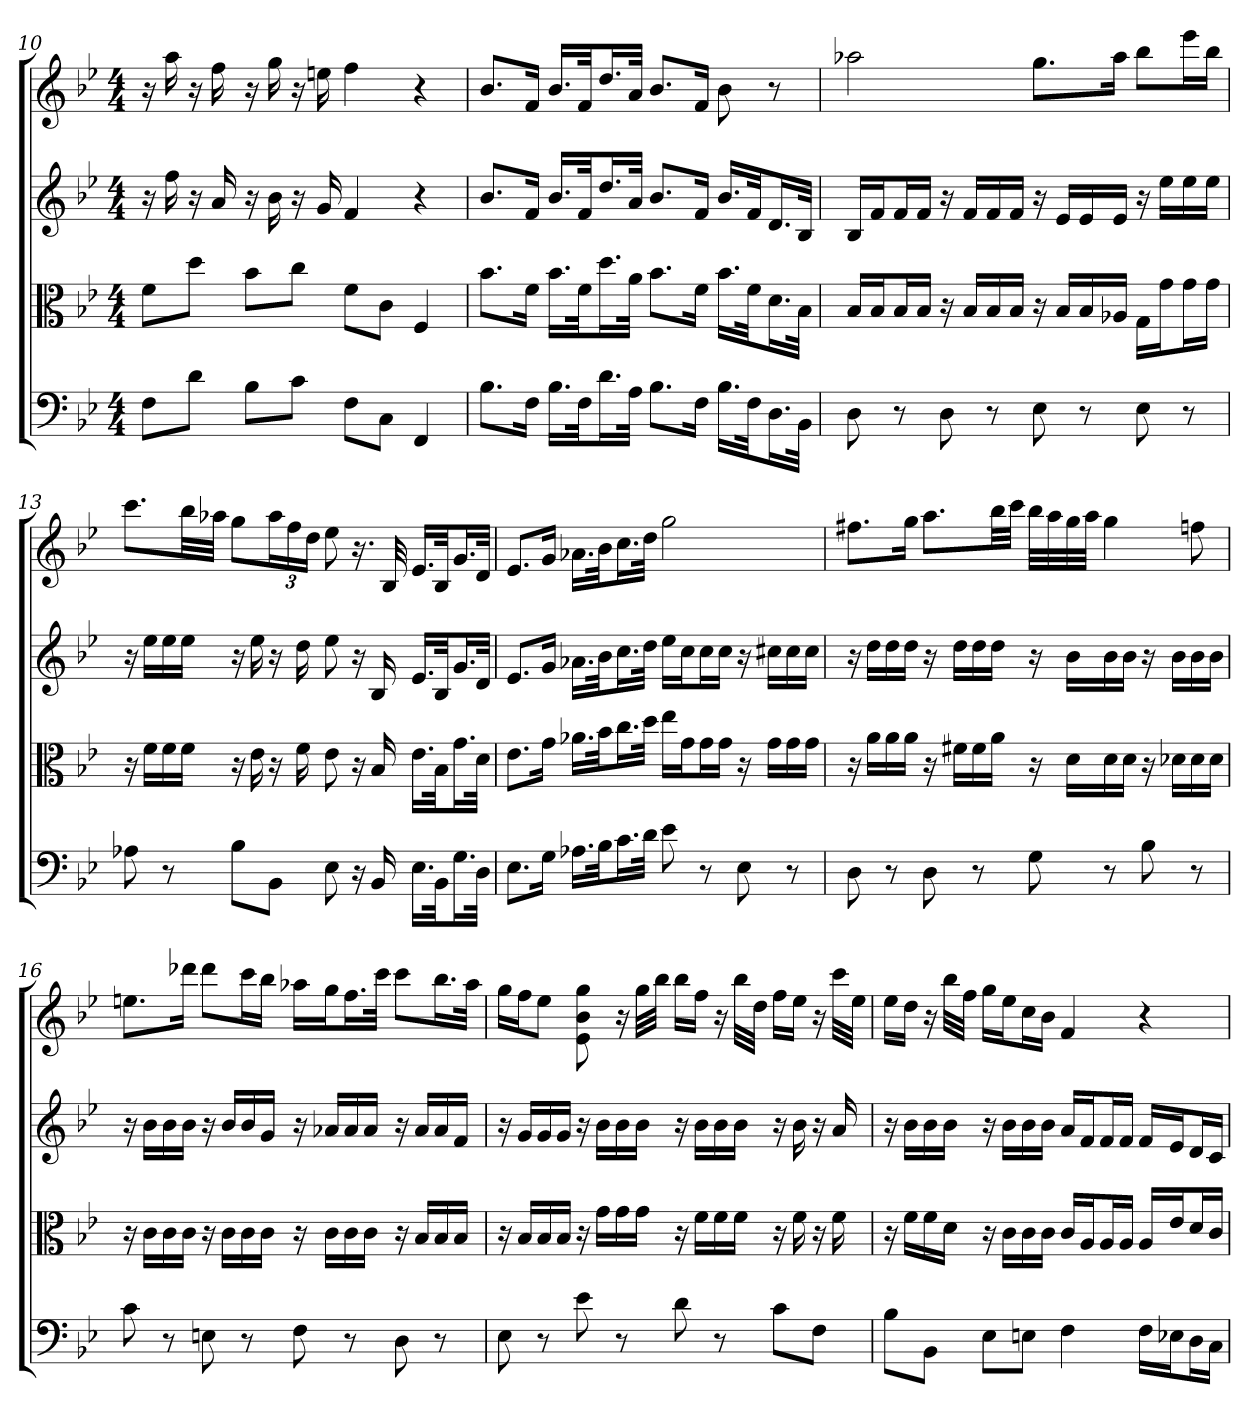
**kern	**kern	**kern	**kern
*part4	*part3	*part2	*part1
*staff4	*staff3	*staff2	*staff1
*clefF4	*clefC3	*	*
*k[b-e-]	*k[b-e-]	*k[b-e-]	*k[b-e-]
*B-:	*B-:	*B-:	*B-:
*M4/4	*M4/4	*M4/4	*M4/4
=10	=10	=10	=10
8F\L	8f\L	16r	16r
.	.	16ff	16aa
8d\J	8dd\J	16r	16r
.	.	16a	16ff
8B-\L	8b-\L	16r	16r
.	.	16b-	16gg
8c\J	8cc\J	16r	16r
.	.	16g	16een
8F\L	8f\L	4f	4ff
8C\J	8c\J	.	.
4FF	4F	4r	4r
=11	=11	=11	=11
8.B-\L	8.b-\L	8.b-L	8.b-L
16F\Jk	16f\Jk	16fJk	16fJk
16.B-\LL	16.b-\LL	16.b-LL	16.b-LL
32F\Jk	32f\Jk	32fJk	32fJk
16.d\L	16.dd\L	16.ddL	16.ddL
32A\JJk	32a\JJk	32aJJk	32aJJk
8.B-\L	8.b-\L	8.b-L	8.b-L
16F\Jk	16f\Jk	16fJk	16fJk
16.B-\LL	16.b-\LL	16.b-LL	8b-
32F\Jk	32f\Jk	32fJk	.
16.D\L	16.d\L	16.dL	8r
32BB-\JJk	32B-\JJk	32B-JJk	.
=12	=12	=12	=12
8D	16B-/LL	16B-LL	2aa-X
.	16B-/J	16fJ	.
8r	16B-/L	16fL	.
.	16B-/JJ	16fJJ	.
8D	16r	16r	.
.	16B-/LL	16fLL	.
8r	16B-/	16f	.
.	16B-/JJ	16fJJ	.
8E-	16r	16r	8.ggL
.	16B-/LL	16e-LL	.
8r	16B-/	16e-	.
.	16A-X/JJ	16e-JJ	16aa-Jk
8E-	16G\LL	16r	8bb-L
.	16g\J	16ee-LL	.
8r	16g\L	16ee-	16eee-L
.	16g\JJ	16ee-JJ	16bb-JJ
=13	=13	=13	=13
8A-X	16r	16r	8.cccL
.	16f\LL	16ee-LL	.
8r	16f\	16ee-	.
.	16f\JJ	16ee-JJ	32bb-LL
.	.	.	32aa-XJJJ
8B-\L	16r	16r	8ggL
.	16e-	16ee-	.
8BB-\J	16r	16r	24aa-L
.	.	.	24ff
.	16f	16dd	.
.	.	.	24ddJJ
8E-	8e-	8ee-	8ee-
16r	16r	16r	16.r
16BB-	16B-	16B-	.
.	.	.	32B-
16.E-\LL	16.e-\LL	16.e-LL	16.e-LL
32BB-\Jk	32B-\Jk	32B-Jk	32B-Jk
16.G\L	16.g\L	16.gL	16.gL
32D\JJk	32d\JJk	32dJJk	32dJJk
=14	=14	=14	=14
8.E-\L	8.e-\L	8.e-L	8.e-L
16G\Jk	16g\Jk	16gJk	16gJk
16.A-X\LL	16.a-X\LL	16.a-XLL	16.a-XLL
32B-\Jk	32b-\Jk	32b-Jk	32b-Jk
16.c\L	16.cc\L	16.ccL	16.ccL
32d\JJk	32dd\JJk	32ddJJk	32ddJJk
8e-	16ee-\LL	16ee-LL	2gg
.	16g\J	16ccJ	.
8r	16g\L	16ccL	.
.	16g\JJ	16ccJJ	.
8E-	16r	16r	.
.	16g\LL	16cc#XLL	.
8r	16g\	16cc#	.
.	16g\JJ	16cc#JJ	.
=15	=15	=15	=15
8D	16r	16r	8.ff#XL
.	16a\LL	16ddLL	.
8r	16a\	16dd	.
.	16a\JJ	16ddJJ	16ggJk
8D	16r	16r	8.aaL
.	16f#X\LL	16ddLL	.
8r	16f#\	16dd	.
.	16a\JJ	16ddJJ	32bb-LL
.	.	.	32cccJJJ
8G	16r	16r	32bb-LLL
.	.	.	32aa
.	16d\LL	16b-LL	32gg
.	.	.	32aaJJJ
8r	16d\	16b-	4gg
.	16d\JJ	16b-JJ	.
8B-	16r	16r	.
.	16d-X\LL	16b-LL	.
8r	16d-\	16b-	8ffn
.	16d-\JJ	16b-JJ	.
=16	=16	=16	=16
8c	16r	16r	8.eenL
.	16c\LL	16b-LL	.
8r	16c\	16b-	.
.	16c\JJ	16b-JJ	16ddd-XJk
8En	16r	16r	8ddd-L
.	16c\LL	16b-LL	.
8r	16c\	16b-	16cccL
.	16c\JJ	16gJJ	16bb-JJ
8F	16r	16r	16aa-XLL
.	16c\LL	16a-XLL	16ggJ
8r	16c\	16a-	16.ffL
.	16c\JJ	16a-JJ	.
.	.	.	32cccJJk
8D	16r	16r	8cccL
.	16B-/LL	16a-LL	.
8r	16B-/	16a-	16.bb-L
.	16B-/JJ	16fJJ	.
.	.	.	32aa-JJk
=17	=17	=17	=17
8E-	16r	16r	16ggLL
.	16B-/LL	16gLL	16ffJ
8r	16B-/	16g	8ee-J
.	16B-/JJ	16gJJ	.
8e-	16r	16r	8e- 8b- 8gg
.	16g\LL	16b-LL	.
8r	16g\	16b-	16r
.	16g\JJ	16b-JJ	32ggLLL
.	.	.	32bb-JJJ
8d	16r	16r	16bb-LL
.	16f\LL	16b-LL	16ffJJ
8r	16f\	16b-	16r
.	16f\JJ	16b-JJ	32bb-LLL
.	.	.	32ddJJJ
8c\L	16r	16r	16ffLL
.	16f	16b-	16ee-JJ
8F\J	16r	16r	16r
.	16f	16a	32cccLLL
.	.	.	32ee-JJJ
=18	=18	=18	=18
8B-\L	16r	16r	16ee-LL
.	16f\LL	16b-LL	16ddJJ
8BB-\J	16f\	16b-	16r
.	16d\JJ	16b-JJ	32bb-LLL
.	.	.	32ffJJJ
8E-\L	16r	16r	16ggLL
.	16c\LL	16b-LL	16ee-J
8En\J	16c\	16b-	16ccL
.	16c\JJ	16b-JJ	16b-JJ
4F	16c/LL	16aLL	4f
.	16A/J	16fJ	.
.	16A/L	16fL	.
.	16A/JJ	16fJJ	.
16F\LL	16A/LL	16fLL	4r
16E-X\J	16e-/J	16e-J	.
16D\L	16d/L	16dL	.
16C\JJ	16c/JJ	16cJJ	.
=	=	=	=
*-	*-	*-	*-
